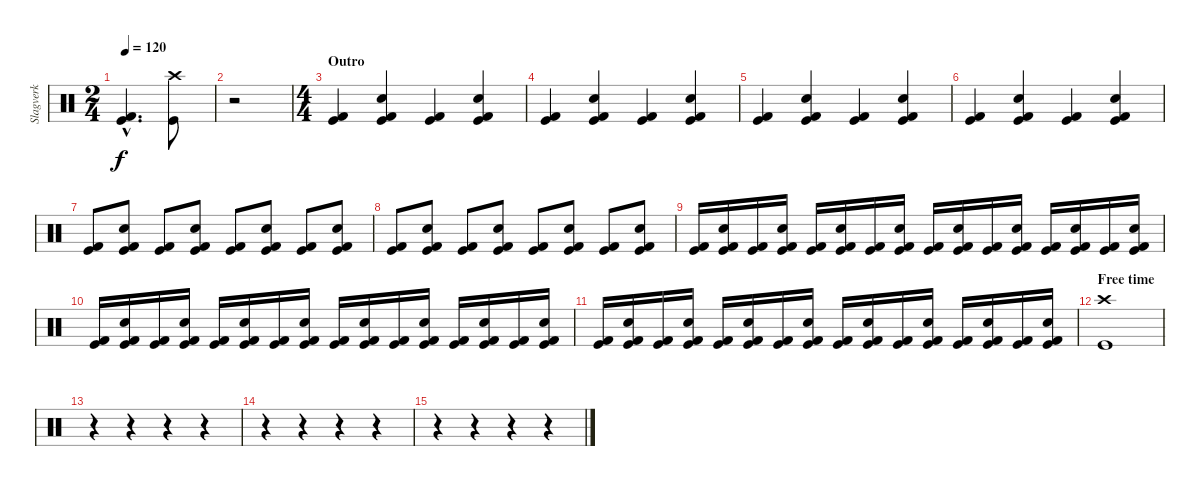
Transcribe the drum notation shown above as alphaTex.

\track ("Slagverk" "Slagverk") {instrument percussion}
\staff {score}
\articulation defaults
\ts (2 4)
\tempo 120
\clef neutral
\ks c
("Kick (hit) 2"{hac} "Kick (hit)"{hac}).4{d dy f} ("Crash high (hit)" "Kick (hit)").8 |
r.2 |
\ts (4 4)
\section ("" "Outro")
("Kick (hit) 2" "Kick (hit)").4 ("Kick (hit) 2" "Kick (hit)" "Snare (hit) 2").4 ("Kick (hit) 2" "Kick (hit)").4 ("Kick (hit) 2" "Kick (hit)" "Snare (hit) 2").4 |
("Kick (hit) 2" "Kick (hit)").4 ("Kick (hit) 2" "Kick (hit)" "Snare (hit) 2").4 ("Kick (hit) 2" "Kick (hit)").4 ("Kick (hit) 2" "Kick (hit)" "Snare (hit) 2").4 |
("Kick (hit) 2" "Kick (hit)").4 ("Kick (hit) 2" "Kick (hit)" "Snare (hit) 2").4 ("Kick (hit) 2" "Kick (hit)").4 ("Kick (hit) 2" "Kick (hit)" "Snare (hit) 2").4 |
("Kick (hit) 2" "Kick (hit)").4 ("Kick (hit) 2" "Kick (hit)" "Snare (hit) 2").4 ("Kick (hit) 2" "Kick (hit)").4 ("Kick (hit) 2" "Kick (hit)" "Snare (hit) 2").4 |
("Kick (hit) 2" "Kick (hit)").8 ("Kick (hit) 2" "Kick (hit)" "Snare (hit) 2").8 ("Kick (hit) 2" "Kick (hit)").8 ("Kick (hit) 2" "Kick (hit)" "Snare (hit) 2").8 ("Kick (hit) 2" "Kick (hit)").8 ("Kick (hit) 2" "Kick (hit)" "Snare (hit) 2").8 ("Kick (hit) 2" "Kick (hit)").8 ("Kick (hit) 2" "Kick (hit)" "Snare (hit) 2").8 |
("Kick (hit) 2" "Kick (hit)").8 ("Kick (hit) 2" "Kick (hit)" "Snare (hit) 2").8 ("Kick (hit) 2" "Kick (hit)").8 ("Kick (hit) 2" "Kick (hit)" "Snare (hit) 2").8 ("Kick (hit) 2" "Kick (hit)").8 ("Kick (hit) 2" "Kick (hit)" "Snare (hit) 2").8 ("Kick (hit) 2" "Kick (hit)").8 ("Kick (hit) 2" "Kick (hit)" "Snare (hit) 2").8 |
("Kick (hit) 2" "Kick (hit)").16 ("Kick (hit) 2" "Kick (hit)" "Snare (hit) 2").16 ("Kick (hit) 2" "Kick (hit)").16 ("Kick (hit) 2" "Kick (hit)" "Snare (hit) 2").16 ("Kick (hit) 2" "Kick (hit)").16 ("Kick (hit) 2" "Kick (hit)" "Snare (hit) 2").16 ("Kick (hit) 2" "Kick (hit)").16 ("Kick (hit) 2" "Kick (hit)" "Snare (hit) 2").16 ("Kick (hit) 2" "Kick (hit)").16 ("Kick (hit) 2" "Kick (hit)" "Snare (hit) 2").16 ("Kick (hit) 2" "Kick (hit)").16 ("Kick (hit) 2" "Kick (hit)" "Snare (hit) 2").16 ("Kick (hit) 2" "Kick (hit)").16 ("Kick (hit) 2" "Kick (hit)" "Snare (hit) 2").16 ("Kick (hit) 2" "Kick (hit)").16 ("Kick (hit) 2" "Kick (hit)" "Snare (hit) 2").16 |
("Kick (hit) 2" "Kick (hit)").16 ("Kick (hit) 2" "Kick (hit)" "Snare (hit) 2").16 ("Kick (hit) 2" "Kick (hit)").16 ("Kick (hit) 2" "Kick (hit)" "Snare (hit) 2").16 ("Kick (hit) 2" "Kick (hit)").16 ("Kick (hit) 2" "Kick (hit)" "Snare (hit) 2").16 ("Kick (hit) 2" "Kick (hit)").16 ("Kick (hit) 2" "Kick (hit)" "Snare (hit) 2").16 ("Kick (hit) 2" "Kick (hit)").16 ("Kick (hit) 2" "Kick (hit)" "Snare (hit) 2").16 ("Kick (hit) 2" "Kick (hit)").16 ("Kick (hit) 2" "Kick (hit)" "Snare (hit) 2").16 ("Kick (hit) 2" "Kick (hit)").16 ("Kick (hit) 2" "Kick (hit)" "Snare (hit) 2").16 ("Kick (hit) 2" "Kick (hit)").16 ("Kick (hit) 2" "Kick (hit)" "Snare (hit) 2").16 |
("Kick (hit) 2" "Kick (hit)").16 ("Kick (hit) 2" "Kick (hit)" "Snare (hit) 2").16 ("Kick (hit) 2" "Kick (hit)").16 ("Kick (hit) 2" "Kick (hit)" "Snare (hit) 2").16 ("Kick (hit) 2" "Kick (hit)").16 ("Kick (hit) 2" "Kick (hit)" "Snare (hit) 2").16 ("Kick (hit) 2" "Kick (hit)").16 ("Kick (hit) 2" "Kick (hit)" "Snare (hit) 2").16 ("Kick (hit) 2" "Kick (hit)").16 ("Kick (hit) 2" "Kick (hit)" "Snare (hit) 2").16 ("Kick (hit) 2" "Kick (hit)").16 ("Kick (hit) 2" "Kick (hit)" "Snare (hit) 2").16 ("Kick (hit) 2" "Kick (hit)").16 ("Kick (hit) 2" "Kick (hit)" "Snare (hit) 2").16 ("Kick (hit) 2" "Kick (hit)").16 ("Kick (hit) 2" "Kick (hit)" "Snare (hit) 2").16 |
\section ("" "Free time")
("Crash high (hit)" "Kick (hit)").1 |
r.4 r.4 r.4 r.4 |
r.4 r.4 r.4 r.4 |
r.4 r.4 r.4 r.4
